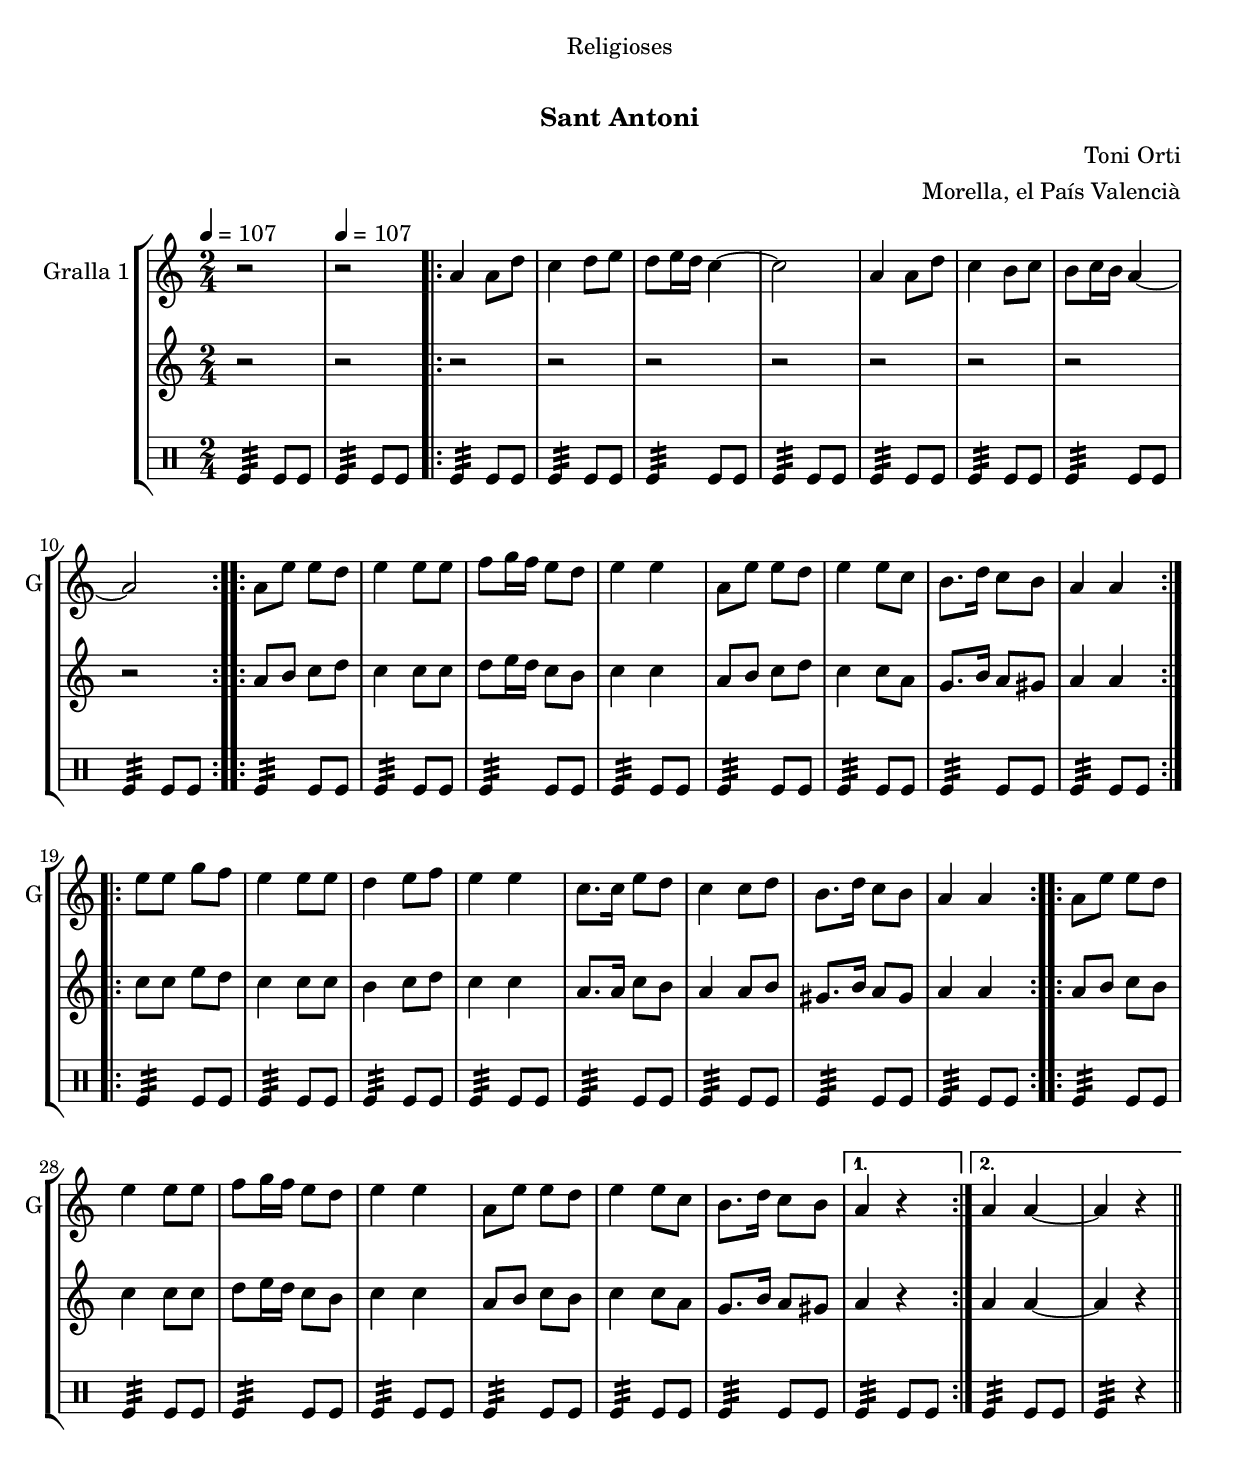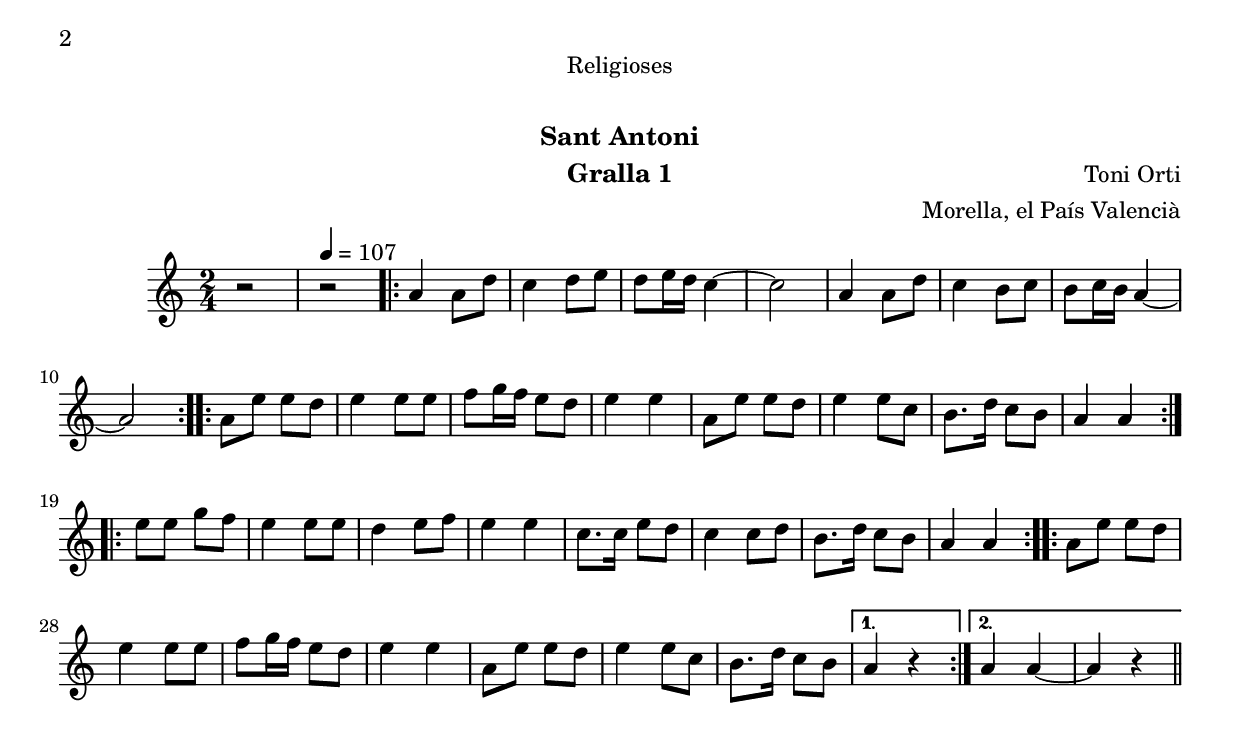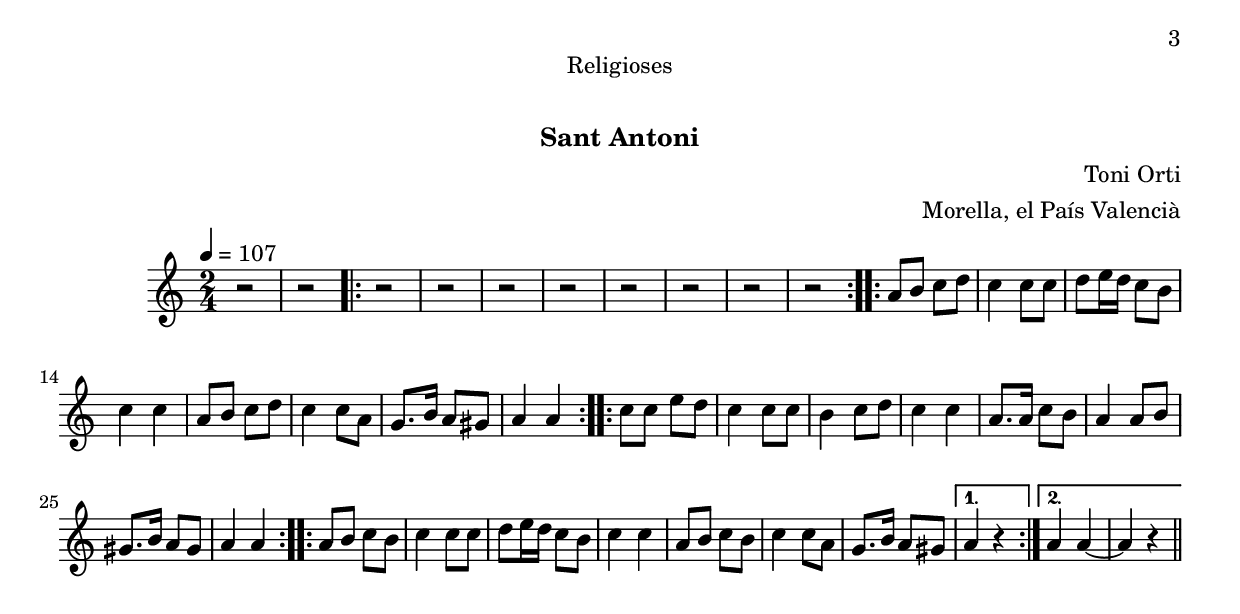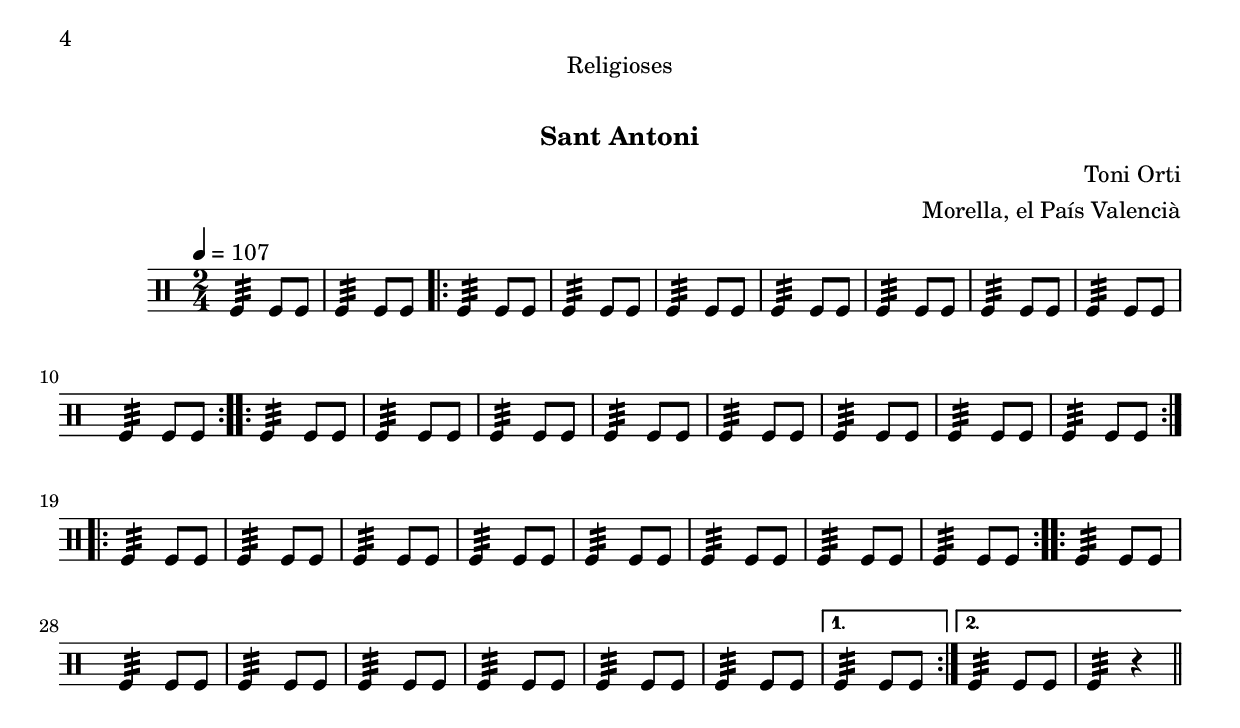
\version "2.22.1"

\header {
  dedication="Religioses"
  title="  "
  subtitle="Sant Antoni"
  subsubtitle=""
  poet=""
  meter=""
  piece=""
  composer="Toni Orti"
  arranger="Morella, el País Valencià"
  opus=""
  instrument=""
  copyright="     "
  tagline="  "
}

liniaroAa =
\relative a'
{
  \clef treble
  \key c \major
  \time 2/4
  r2 \tempo 4 = 107  |
  r2  |
  \repeat volta 2 { a4 a8 d  |
  c4 d8 e  |
  %05
  d8 e16 d c4 ~  |
  c2  |
  a4 a8 d  |
  c4 b8 c  |
  b8 c16 b a4 ~  |
  %10
  a2  | }
  \repeat volta 2 { a8 e' e d  |
  e4 e8 e  |
  f8 g16 f e8 d  |
  e4 e  |
  %15
  a,8 e' e d  |
  e4 e8 c  |
  b8. d16 c8 b  |
  a4 a  | }
  \repeat volta 2 { e'8 e g f  |
  %20
  e4 e8 e  |
  d4 e8 f  |
  e4 e  |
  c8. c16 e8 d  |
  c4 c8 d  |
  %25
  b8. d16 c8 b  |
  a4 a  | }
  \repeat volta 2 { a8 e' e d  |
  e4 e8 e  |
  f8 g16 f e8 d  |
  %30
  e4 e  |
  a,8 e' e d  |
  e4 e8 c  |
  b8. d16 c8 b }
  \alternative { { a4 r }
  %35
  { a4 a ~  |
  a4 r4 } } \bar "||" % kompletite
}

liniaroAb =
\relative a'
{
  \tempo 4 = 107
  \clef treble
  \key c \major
  \time 2/4
  r2  |
  r2  |
  \repeat volta 2 { r2  |
  r2  |
  %05
  r2  |
  r2  |
  r2  |
  r2  |
  r2  |
  %10
  r2  | }
  \repeat volta 2 { a8 b c d  |
  c4 c8 c  |
  d8 e16 d c8 b  |
  c4 c  |
  %15
  a8 b c d  |
  c4 c8 a  |
  g8. b16 a8 gis  |
  a4 a  | }
  \repeat volta 2 { c8 c e d  |
  %20
  c4 c8 c  |
  b4 c8 d  |
  c4 c  |
  a8. a16 c8 b  |
  a4 a8 b  |
  %25
  gis8. b16 a8 gis  |
  a4 a  | }
  \repeat volta 2 { a8 b c b  |
  c4 c8 c  |
  d8 e16 d c8 b  |
  %30
  c4 c  |
  a8 b c b  |
  c4 c8 a  |
  g8. b16 a8 gis }
  \alternative { { a4 r }
  %35
  { a4 a ~  |
  a4 r4 } } \bar "||" % kompletite
}

liniaroAc =
\drummode
{
  \tempo 4 = 107
  \time 2/4
  tomfl4:32 tomfl8 tomfl  |
  tomfl4:32 tomfl8 tomfl  |
  \repeat volta 2 { tomfl4:32 tomfl8 tomfl  |
  tomfl4:32 tomfl8 tomfl  |
  %05
  tomfl4:32 tomfl8 tomfl  |
  tomfl4:32 tomfl8 tomfl  |
  tomfl4:32 tomfl8 tomfl  |
  tomfl4:32 tomfl8 tomfl  |
  tomfl4:32 tomfl8 tomfl  |
  %10
  tomfl4:32 tomfl8 tomfl  | }
  \repeat volta 2 { tomfl4:32 tomfl8 tomfl  |
  tomfl4:32 tomfl8 tomfl  |
  tomfl4:32 tomfl8 tomfl  |
  tomfl4:32 tomfl8 tomfl  |
  %15
  tomfl4:32 tomfl8 tomfl  |
  tomfl4:32 tomfl8 tomfl  |
  tomfl4:32 tomfl8 tomfl  |
  tomfl4:32 tomfl8 tomfl  | }
  \repeat volta 2 { tomfl4:32 tomfl8 tomfl  |
  %20
  tomfl4:32 tomfl8 tomfl  |
  tomfl4:32 tomfl8 tomfl  |
  tomfl4:32 tomfl8 tomfl  |
  tomfl4:32 tomfl8 tomfl  |
  tomfl4:32 tomfl8 tomfl  |
  %25
  tomfl4:32 tomfl8 tomfl  |
  tomfl4:32 tomfl8 tomfl  | }
  \repeat volta 2 { tomfl4:32 tomfl8 tomfl  |
  tomfl4:32 tomfl8 tomfl  |
  tomfl4:32 tomfl8 tomfl  |
  %30
  tomfl4:32 tomfl8 tomfl  |
  tomfl4:32 tomfl8 tomfl  |
  tomfl4:32 tomfl8 tomfl  |
  tomfl4:32 tomfl8 tomfl }
  \alternative { { tomfl4:32 tomfl8 tomfl }
  %35
  { tomfl4:32 tomfl8 tomfl  |
  tomfl4:32 r } } \bar "||"
}

\bookpart {
  \score {
    \new StaffGroup {
      \override Score.RehearsalMark #'self-alignment-X = #LEFT
      <<
        \new Staff \with {instrumentName = #"Gralla 1" shortInstrumentName = #"G"} \liniaroAa
        \new Staff \with {instrumentName = #"" shortInstrumentName = #" "} \liniaroAb
        \new DrumStaff \with {instrumentName = #"" shortInstrumentName = #" "} \liniaroAc
      >>
    }
    \layout {}
  }
  \score { \unfoldRepeats
    \new StaffGroup {
      \override Score.RehearsalMark #'self-alignment-X = #LEFT
      <<
        \new Staff \with {instrumentName = #"Gralla 1" shortInstrumentName = #"G"} \liniaroAa
        \new Staff \with {instrumentName = #"" shortInstrumentName = #" "} \liniaroAb
        \new DrumStaff \with {instrumentName = #"" shortInstrumentName = #" "} \liniaroAc
      >>
    }
    \midi {}
  }
}

\bookpart {
  \header {instrument="Gralla 1"}
  \score {
    \new StaffGroup {
      \override Score.RehearsalMark #'self-alignment-X = #LEFT
      <<
        \new Staff \liniaroAa
      >>
    }
    \layout {}
  }
  \score { \unfoldRepeats
    \new StaffGroup {
      \override Score.RehearsalMark #'self-alignment-X = #LEFT
      <<
        \new Staff \liniaroAa
      >>
    }
    \midi {}
  }
}

\bookpart {
  \header {instrument=""}
  \score {
    \new StaffGroup {
      \override Score.RehearsalMark #'self-alignment-X = #LEFT
      <<
        \new Staff \liniaroAb
      >>
    }
    \layout {}
  }
  \score { \unfoldRepeats
    \new StaffGroup {
      \override Score.RehearsalMark #'self-alignment-X = #LEFT
      <<
        \new Staff \liniaroAb
      >>
    }
    \midi {}
  }
}

\bookpart {
  \header {instrument=""}
  \score {
    \new StaffGroup {
      \override Score.RehearsalMark #'self-alignment-X = #LEFT
      <<
        \new DrumStaff \liniaroAc
      >>
    }
    \layout {}
  }
  \score { \unfoldRepeats
    \new StaffGroup {
      \override Score.RehearsalMark #'self-alignment-X = #LEFT
      <<
        \new DrumStaff \liniaroAc
      >>
    }
    \midi {}
  }
}

